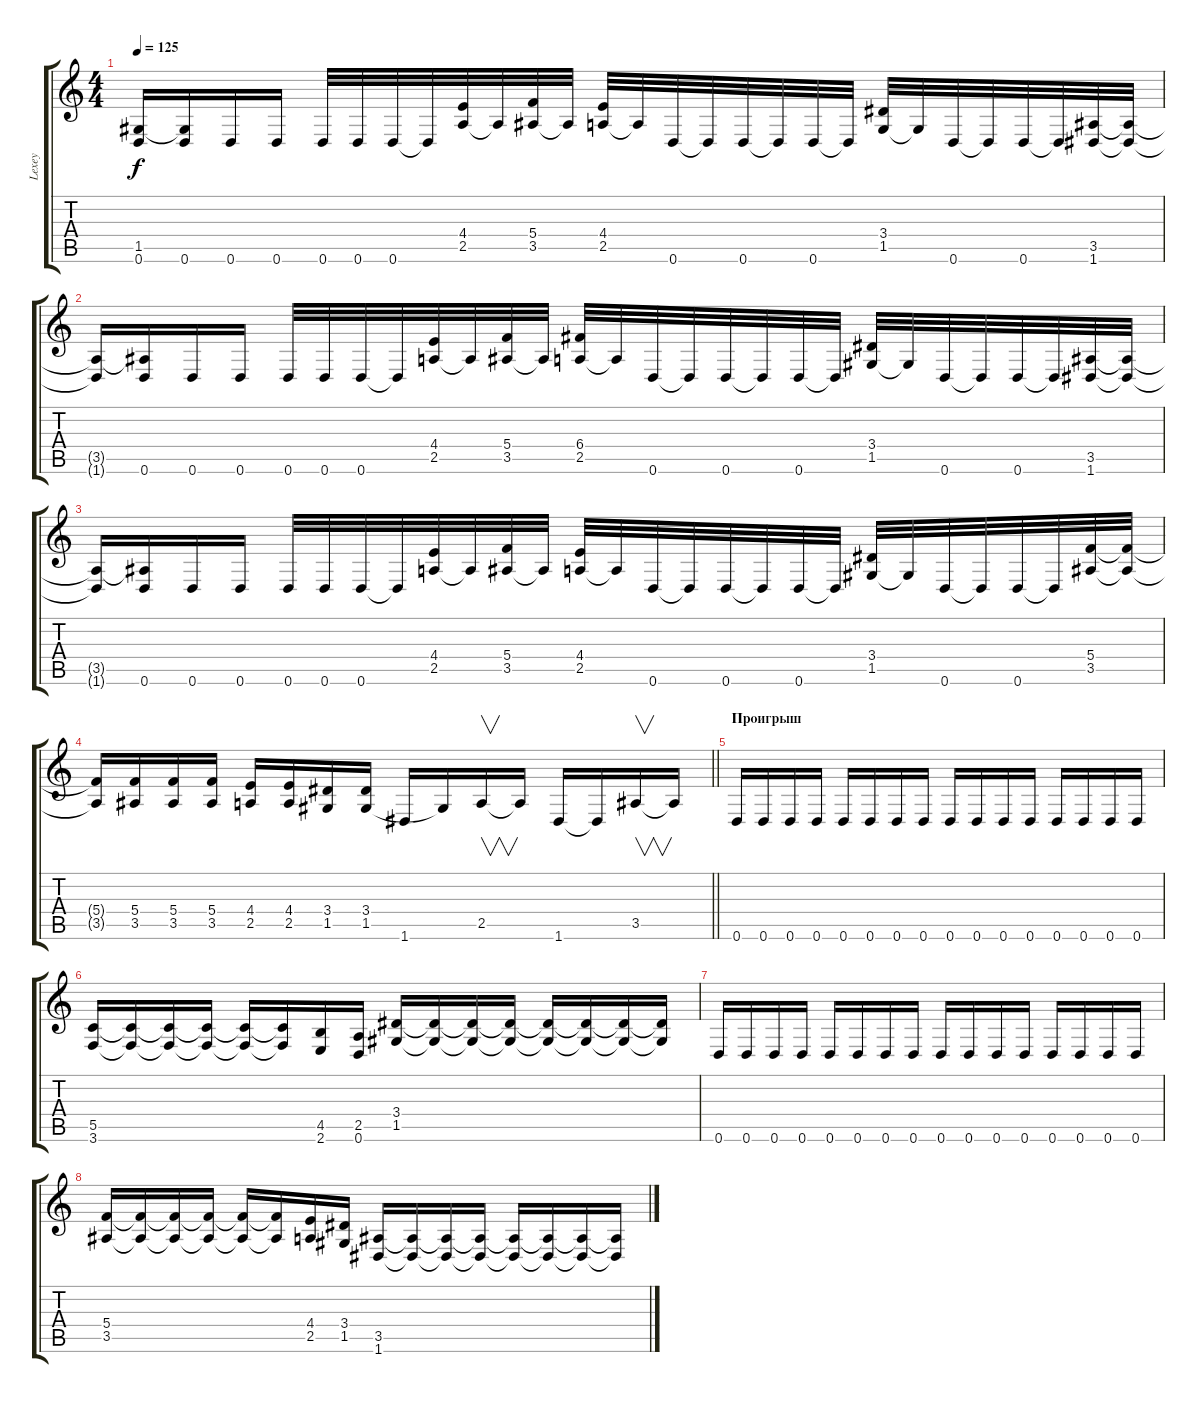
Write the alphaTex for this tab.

\track ("Lexey" "Lexey") {instrument distortionguitar}
\staff {score tabs}
\tuning (D4 A3 F3 C3 G2 D2) {hide}
\ts (4 4)
\tempo 125
\clef g2
\ks c
(1.5{t} 0.6).16{dy f} (1.5{t} 0.6).16 0.6.16 0.6.16 0.6.32 0.6.32 0.6.32 0.6{t}.32 (4.4 2.5).32 2.5{t}.32 (5.4 3.5).32 3.5{t}.32 (4.4 2.5).32 2.5{t}.32 0.6.32 0.6{t}.32 0.6.32 0.6{t}.32 0.6.32 0.6{t}.32 (3.4 1.5).32 1.5{t}.32 0.6.32 0.6{t}.32 0.6.32 0.6{t}.32 (3.5 1.6).32 (3.5{t} 1.6{t}).32 |
(3.5{t} 1.6{t}).16 (3.5{t} 0.6).16 0.6.16 0.6.16 0.6.32 0.6.32 0.6.32 0.6{t}.32 (4.4 2.5).32 2.5{t}.32 (5.4 3.5).32 3.5{t}.32 (6.4 2.5).32 2.5{t}.32 0.6.32 0.6{t}.32 0.6.32 0.6{t}.32 0.6.32 0.6{t}.32 (3.4 1.5).32 1.5{t}.32 0.6.32 0.6{t}.32 0.6.32 0.6{t}.32 (3.5 1.6).32 (3.5{t} 1.6{t}).32 |
(3.5{t} 1.6{t}).16 (3.5{t} 0.6).16 0.6.16 0.6.16 0.6.32 0.6.32 0.6.32 0.6{t}.32 (4.4 2.5).32 2.5{t}.32 (5.4 3.5).32 3.5{t}.32 (4.4 2.5).32 2.5{t}.32 0.6.32 0.6{t}.32 0.6.32 0.6{t}.32 0.6.32 0.6{t}.32 (3.4 1.5).32 1.5{t}.32 0.6.32 0.6{t}.32 0.6.32 0.6{t}.32 (5.4 3.5).32 (5.4{t} 3.5{t}).32 |
\barLineRight lightlight
(5.4{t} 3.5{t}).16 (5.4 3.5).16 (5.4 3.5).16 (5.4 3.5).16 (4.4 2.5).16 (4.4 2.5).16 (3.4 1.5).16 (3.4 1.5).16 1.6.16 1.5{t}.16 2.5.16{v} 2.5{t}.16 1.6.16 1.6{t}.16 3.5.16{v} 3.5{t}.16 |
\section ("" "Проигрыш")
0.6.16 0.6.16 0.6.16 0.6.16 0.6.16 0.6.16 0.6.16 0.6.16 0.6.16 0.6.16 0.6.16 0.6.16 0.6.16 0.6.16 0.6.16 0.6.16 |
(5.5 3.6).16 (5.5{t} 3.6{t}).16 (5.5{t} 3.6{t}).16 (5.5{t} 3.6{t}).16 (5.5{t} 3.6{t}).16 (5.5{t} 3.6{t}).16 (4.5 2.6).16 (2.5 0.6).16 (3.4 1.5).16 (3.4{t} 1.5{t}).16 (3.4{t} 1.5{t}).16 (3.4{t} 1.5{t}).16 (3.4{t} 1.5{t}).16 (3.4{t} 1.5{t}).16 (3.4{t} 1.5{t}).16 (3.4{t} 1.5{t}).16 |
0.6.16 0.6.16 0.6.16 0.6.16 0.6.16 0.6.16 0.6.16 0.6.16 0.6.16 0.6.16 0.6.16 0.6.16 0.6.16 0.6.16 0.6.16 0.6.16 |
(5.4 3.5).16 (5.4{t} 3.5{t}).16 (5.4{t} 3.5{t}).16 (5.4{t} 3.5{t}).16 (5.4{t} 3.5{t}).16 (5.4{t} 3.5{t}).16 (4.4 2.5).16 (3.4 1.5).16 (3.5 1.6).16 (3.5{t} 1.6{t}).16 (3.5{t} 1.6{t}).16 (3.5{t} 1.6{t}).16 (3.5{t} 1.6{t}).16 (3.5{t} 1.6{t}).16 (3.5{t} 1.6{t}).16 (3.5{t} 1.6{t}).16
